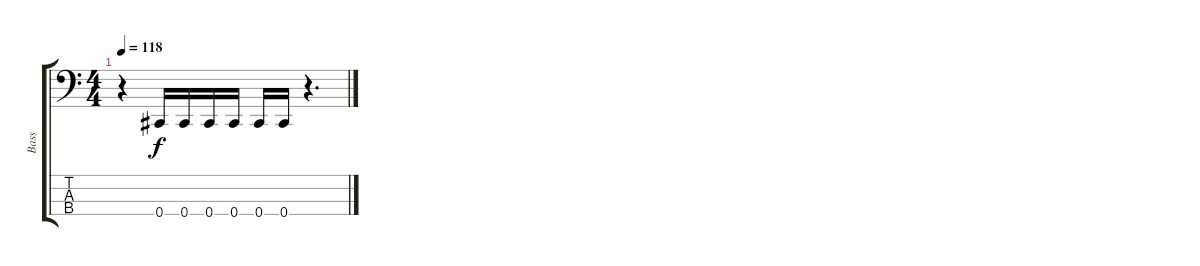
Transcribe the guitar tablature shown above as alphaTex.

\track ("Bass" "Bass") {instrument electricbasspick}
\staff {score tabs}
\tuning (Gb2 Db2 Ab1 Db1) {hide}
\ts (4 4)
\tempo 118
\clef f4
\ks c
r.4{dy f} 0.4.16 0.4.16 0.4.16 0.4.16 0.4.16 0.4.16 r.4{d}
